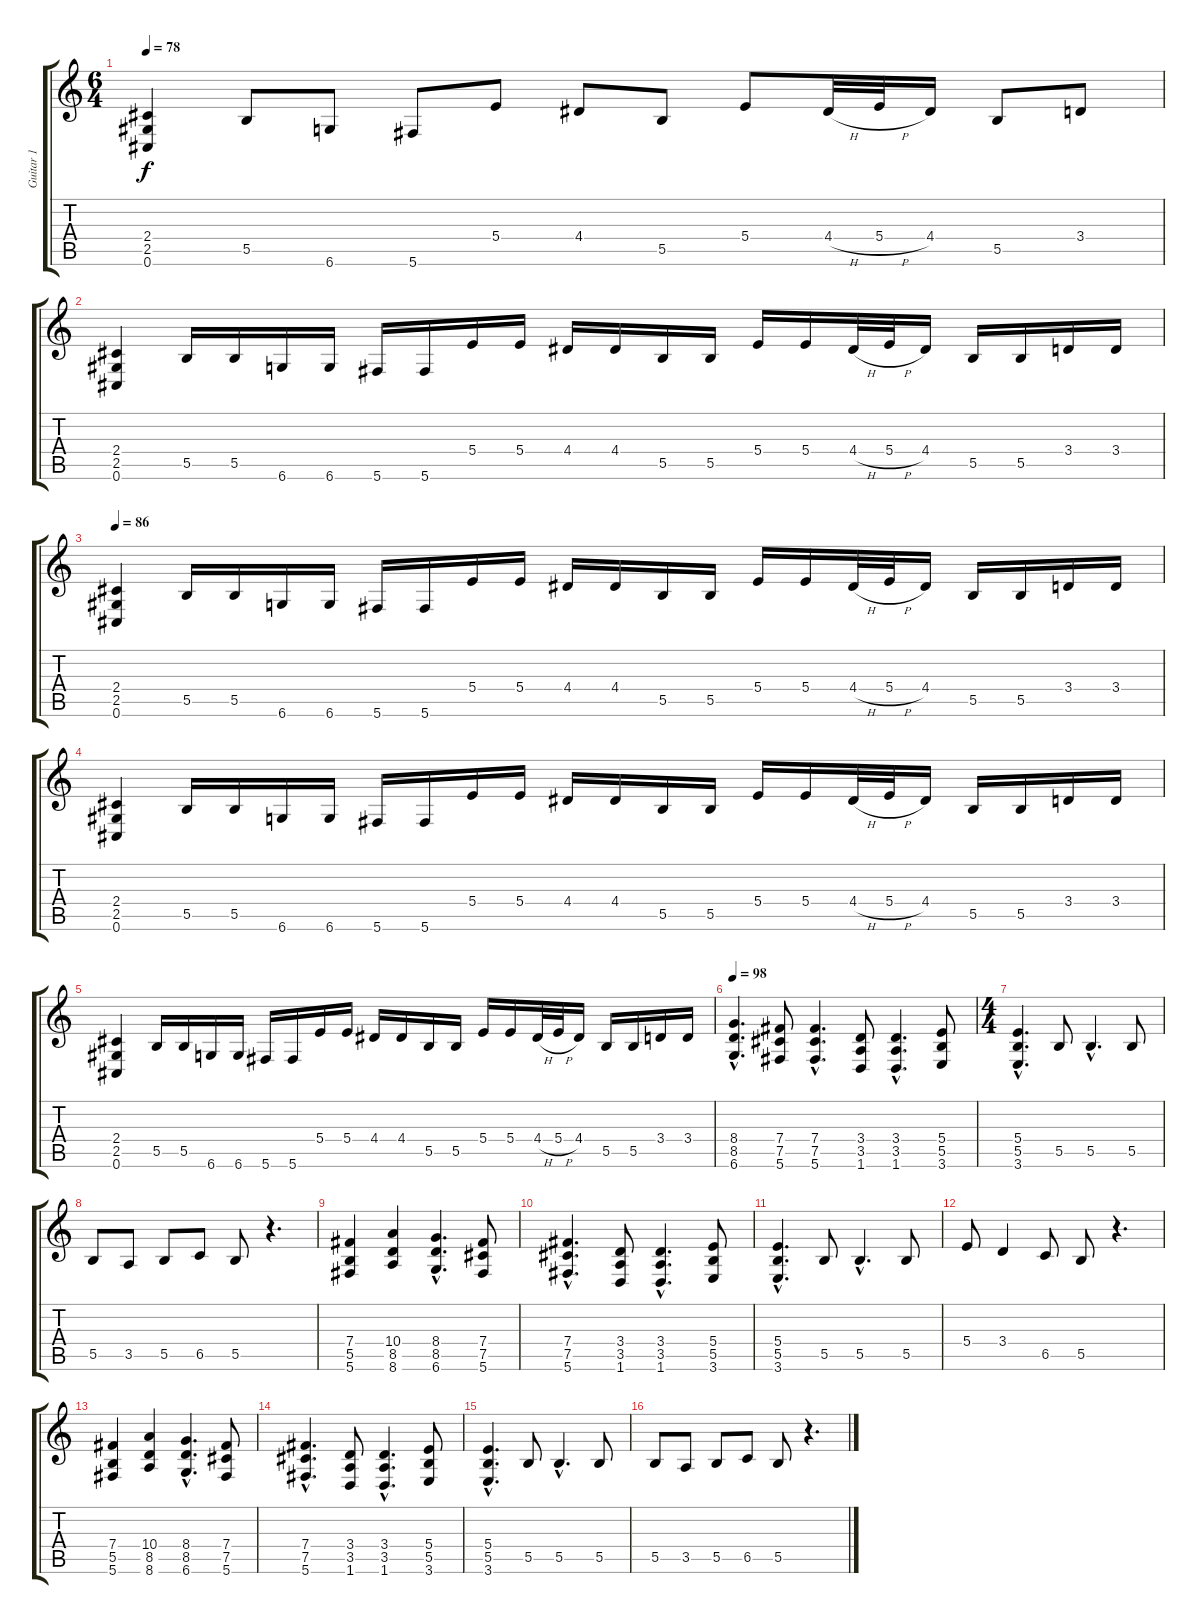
\track ("Guitar 1" "Guitar 1") {instrument overdrivenguitar}
\staff {score tabs}
\tuning (Db4 Ab3 E3 B2 Gb2 Db2) {hide}
\ts (6 4)
\tempo 78
\clef g2
\ks c
(2.4 2.5 0.6).4{dy f} 5.5.8 6.6.8 5.6.8 5.4.8 4.4.8 5.5.8 5.4.8 4.4{h}.32 5.4{h}.32 4.4.16 5.5.8 3.4.8 |
(2.4 2.5 0.6).4 5.5.16 5.5.16 6.6.16 6.6.16 5.6.16 5.6.16 5.4.16 5.4.16 4.4.16 4.4.16 5.5.16 5.5.16 5.4.16 5.4.16 4.4{h}.32 5.4{h}.32 4.4.16 5.5.16 5.5.16 3.4.16 3.4.16 |
\tempo 86
(2.4 2.5 0.6).4 5.5.16 5.5.16 6.6.16 6.6.16 5.6.16 5.6.16 5.4.16 5.4.16 4.4.16 4.4.16 5.5.16 5.5.16 5.4.16 5.4.16 4.4{h}.32 5.4{h}.32 4.4.16 5.5.16 5.5.16 3.4.16 3.4.16 |
(2.4 2.5 0.6).4 5.5.16 5.5.16 6.6.16 6.6.16 5.6.16 5.6.16 5.4.16 5.4.16 4.4.16 4.4.16 5.5.16 5.5.16 5.4.16 5.4.16 4.4{h}.32 5.4{h}.32 4.4.16 5.5.16 5.5.16 3.4.16 3.4.16 |
(2.4 2.5 0.6).4 5.5.16 5.5.16 6.6.16 6.6.16 5.6.16 5.6.16 5.4.16 5.4.16 4.4.16 4.4.16 5.5.16 5.5.16 5.4.16 5.4.16 4.4{h}.32 5.4{h}.32 4.4.16 5.5.16 5.5.16 3.4.16 3.4.16 |
\tempo 98
(8.4{hac} 8.5{hac} 6.6{hac}).4{d} (7.4 7.5 5.6).8 (7.4{hac} 7.5{hac} 5.6{hac}).4{d} (3.4 3.5 1.6).8 (3.4{hac} 3.5{hac} 1.6{hac}).4{d} (5.4 5.5 3.6).8 |
\ts (4 4)
(5.4{hac} 5.5{hac} 3.6{hac}).4{d} 5.5.8 5.5{hac}.4{d} 5.5.8 |
5.5.8 3.5.8 5.5.8 6.5.8 5.5.8 r.4{d} |
(7.4 5.5 5.6).4 (10.4 8.5 8.6).4 (8.4{hac} 8.5{hac} 6.6{hac}).4{d} (7.4 7.5 5.6).8 |
(7.4{hac} 7.5{hac} 5.6{hac}).4{d} (3.4 3.5 1.6).8 (3.4{hac} 3.5{hac} 1.6{hac}).4{d} (5.4 5.5 3.6).8 |
(5.4{hac} 5.5{hac} 3.6{hac}).4{d} 5.5.8 5.5{hac}.4{d} 5.5.8 |
5.4.8 3.4.4 6.5.8 5.5.8 r.4{d} |
(7.4 5.5 5.6).4 (10.4 8.5 8.6).4 (8.4{hac} 8.5{hac} 6.6{hac}).4{d} (7.4 7.5 5.6).8 |
(7.4{hac} 7.5{hac} 5.6{hac}).4{d} (3.4 3.5 1.6).8 (3.4{hac} 3.5{hac} 1.6{hac}).4{d} (5.4 5.5 3.6).8 |
(5.4{hac} 5.5{hac} 3.6{hac}).4{d} 5.5.8 5.5{hac}.4{d} 5.5.8 |
5.5.8 3.5.8 5.5.8 6.5.8 5.5.8 r.4{d}
